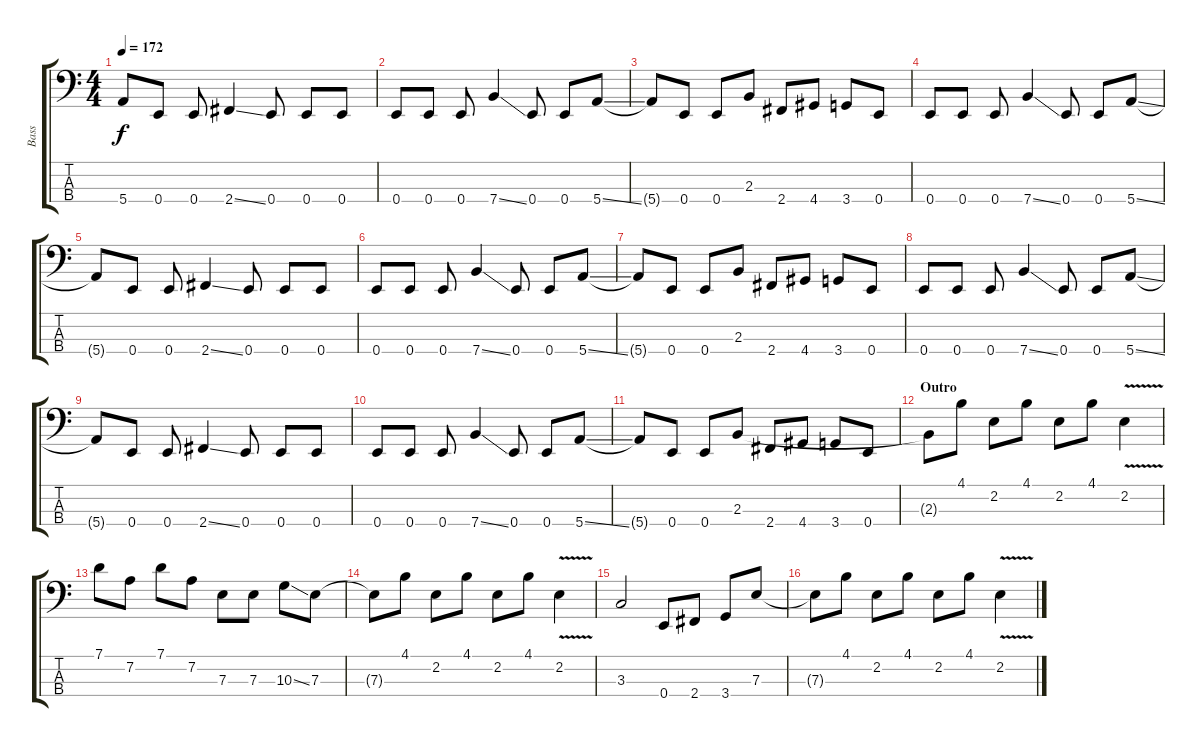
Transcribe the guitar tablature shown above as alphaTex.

\track ("Bass" "Bass") {instrument electricbassfinger}
\staff {score tabs}
\tuning (G2 D2 A1 E1) {hide}
\ts (4 4)
\tempo 172
\clef f4
\ks c
5.4{t}.8{dy f} 0.4.8 0.4.8 2.4{ss}.4 0.4.8 0.4.8 0.4.8 |
0.4.8 0.4.8 0.4.8 7.4{ss}.4 0.4.8 0.4.8 5.4{ss}.8 |
5.4{t}.8 0.4.8 0.4.8 2.3.8 2.4.8 4.4.8 3.4.8 0.4.8 |
0.4.8 0.4.8 0.4.8 7.4{ss}.4 0.4.8 0.4.8 5.4{ss}.8 |
5.4{t}.8 0.4.8 0.4.8 2.4{ss}.4 0.4.8 0.4.8 0.4.8 |
0.4.8 0.4.8 0.4.8 7.4{ss}.4 0.4.8 0.4.8 5.4{ss}.8 |
5.4{t}.8 0.4.8 0.4.8 2.3.8 2.4.8 4.4.8 3.4.8 0.4.8 |
0.4.8 0.4.8 0.4.8 7.4{ss}.4 0.4.8 0.4.8 5.4{ss}.8 |
5.4{t}.8 0.4.8 0.4.8 2.4{ss}.4 0.4.8 0.4.8 0.4.8 |
0.4.8 0.4.8 0.4.8 7.4{ss}.4 0.4.8 0.4.8 5.4{ss}.8 |
5.4{t}.8 0.4.8 0.4.8 2.3.8 2.4.8 4.4.8 3.4.8 0.4.8 |
\section ("" "Outro")
2.3{t}.8 4.1.8 2.2.8 4.1.8 2.2.8 4.1.8 2.2{v}.4 |
7.1.8 7.2.8 7.1.8 7.2.8 7.3.8 7.3.8 10.3{ss}.8 7.3.8 |
7.3{t}.8 4.1.8 2.2.8 4.1.8 2.2.8 4.1.8 2.2{v}.4 |
3.3.2 0.4.8 2.4.8 3.4.8 7.3.8 |
7.3{t}.8 4.1.8 2.2.8 4.1.8 2.2.8 4.1.8 2.2{v}.4
